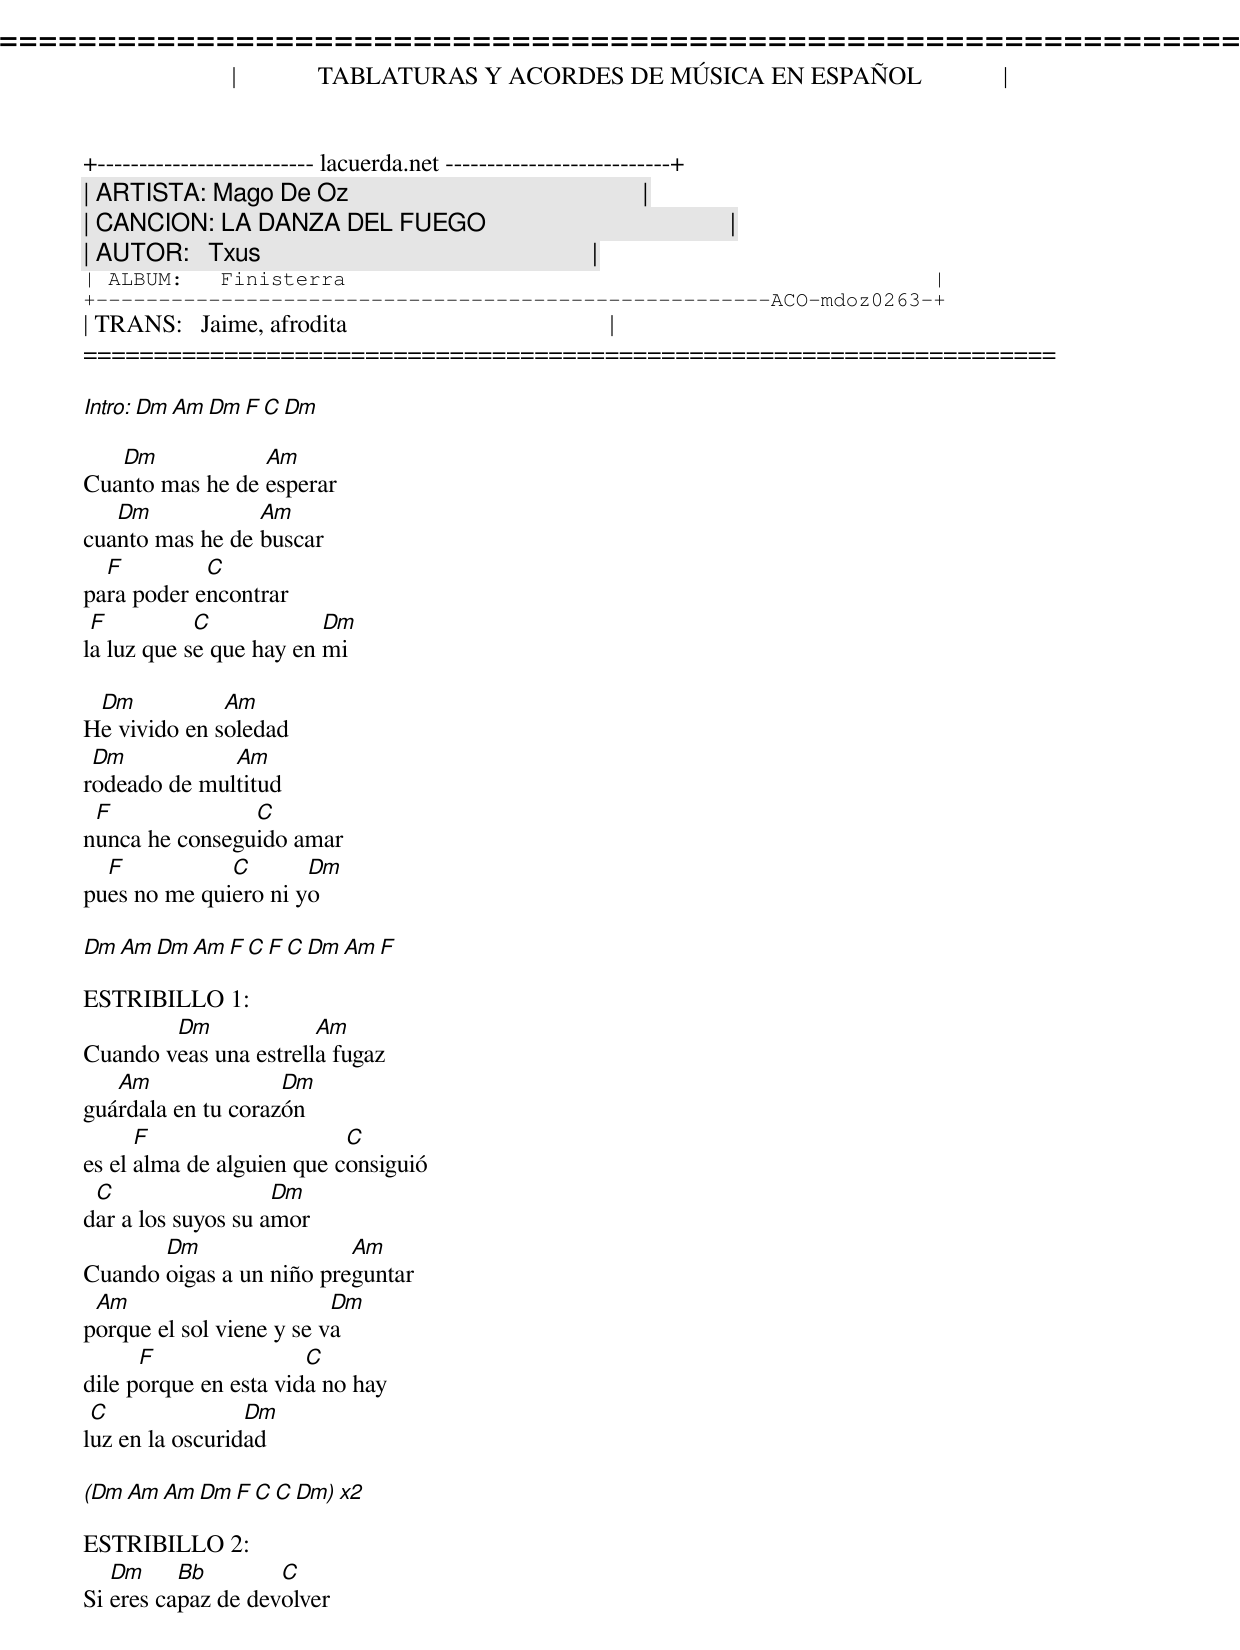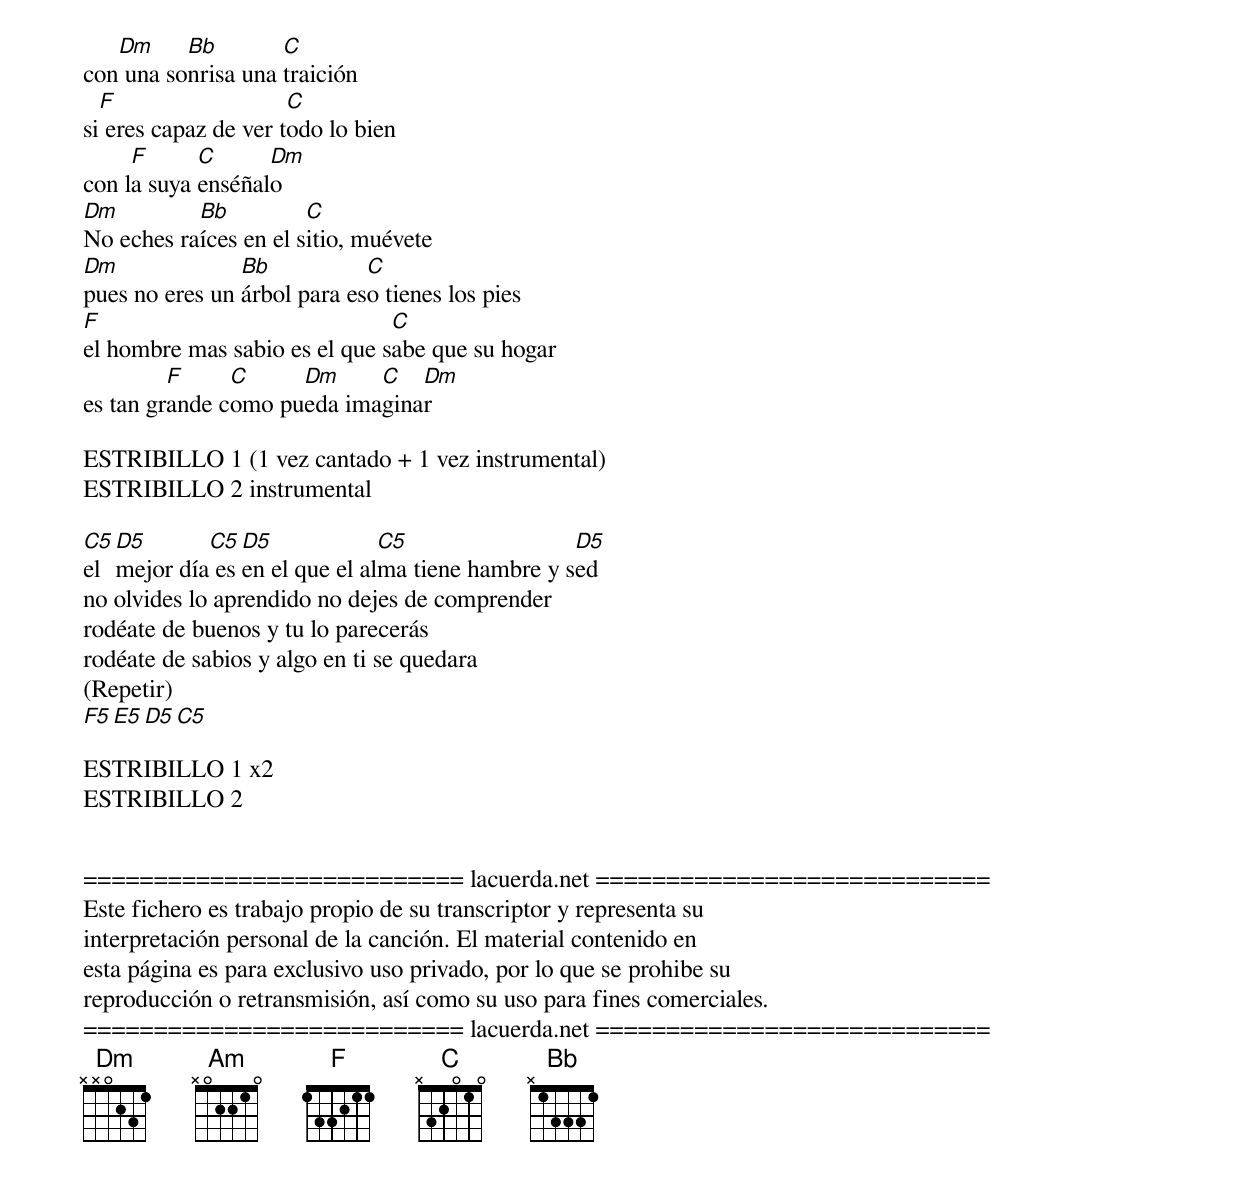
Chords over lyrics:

=====================================================================
|             TABLATURAS Y ACORDES DE MÚSICA EN ESPAÑOL             |
+-------------------------- lacuerda.net ---------------------------+
| ARTISTA: Mago De Oz                                               |
| CANCION: LA DANZA DEL FUEGO                                       |
| AUTOR:   Txus                                                     |
| ALBUM:   Finisterra                                               |
+------------------------------------------------------ACO-mdoz0263-+
| TRANS:   Jaime, afrodita                                          |
=====================================================================

Intro: Dm Am Dm F C Dm

   Dm            Am
Cuanto mas he de esperar
   Dm            Am
cuanto mas he de buscar
  F         C
para poder encontrar
 F          C            Dm
la luz que se que hay en mi

 Dm           Am
He vivido en soledad
 Dm           Am
rodeado de multitud
 F              C
nunca he conseguido amar
  F           C       Dm
pues no me quiero ni yo

Dm Am Dm Am F C F C Dm Am F

ESTRIBILLO 1:
        Dm             Am
Cuando veas una estrella fugaz
   Am               Dm
guárdala en tu corazón
      F                    C
es el alma de alguien que consiguió
 C                  Dm
dar a los suyos su amor
       Dm                 Am
Cuando oigas a un niño preguntar
 Am                       Dm
porque el sol viene y se va
      F                C
dile porque en esta vida no hay
 C               Dm
luz en la oscuridad

  (Dm  Am  Am  Dm  F C  C  Dm) x2

ESTRIBILLO 2:
   Dm     Bb        C
Si eres capaz de devolver
   Dm     Bb        C
con una sonrisa una traición
  F                   C
si eres capaz de ver todo lo bien
     F      C      Dm
con la suya enséñalo
Dm         Bb          C
No eches raíces en el sitio, muévete
Dm              Bb           C
pues no eres un árbol para eso tienes los pies
F                              C
el hombre mas sabio es el que sabe que su hogar
         F     C     Dm     C   Dm
es tan grande como pueda imaginar

ESTRIBILLO 1 (1 vez cantado + 1 vez instrumental)
ESTRIBILLO 2 instrumental

C5 D5       C5  D5             C5                 D5
el mejor día es en el que el alma tiene hambre y sed
no olvides lo aprendido no dejes de comprender
rodéate de buenos y tu lo parecerás
rodéate de sabios y algo en ti se quedara
(Repetir)
F5 E5 D5 C5

ESTRIBILLO 1 x2
ESTRIBILLO 2


=========================== lacuerda.net ============================
Este fichero es trabajo propio de su transcriptor y representa su
interpretación personal de la canción. El material contenido en
esta página es para exclusivo uso privado, por lo que se prohibe su
reproducción o retransmisión, así como su uso para fines comerciales.
=========================== lacuerda.net ============================
